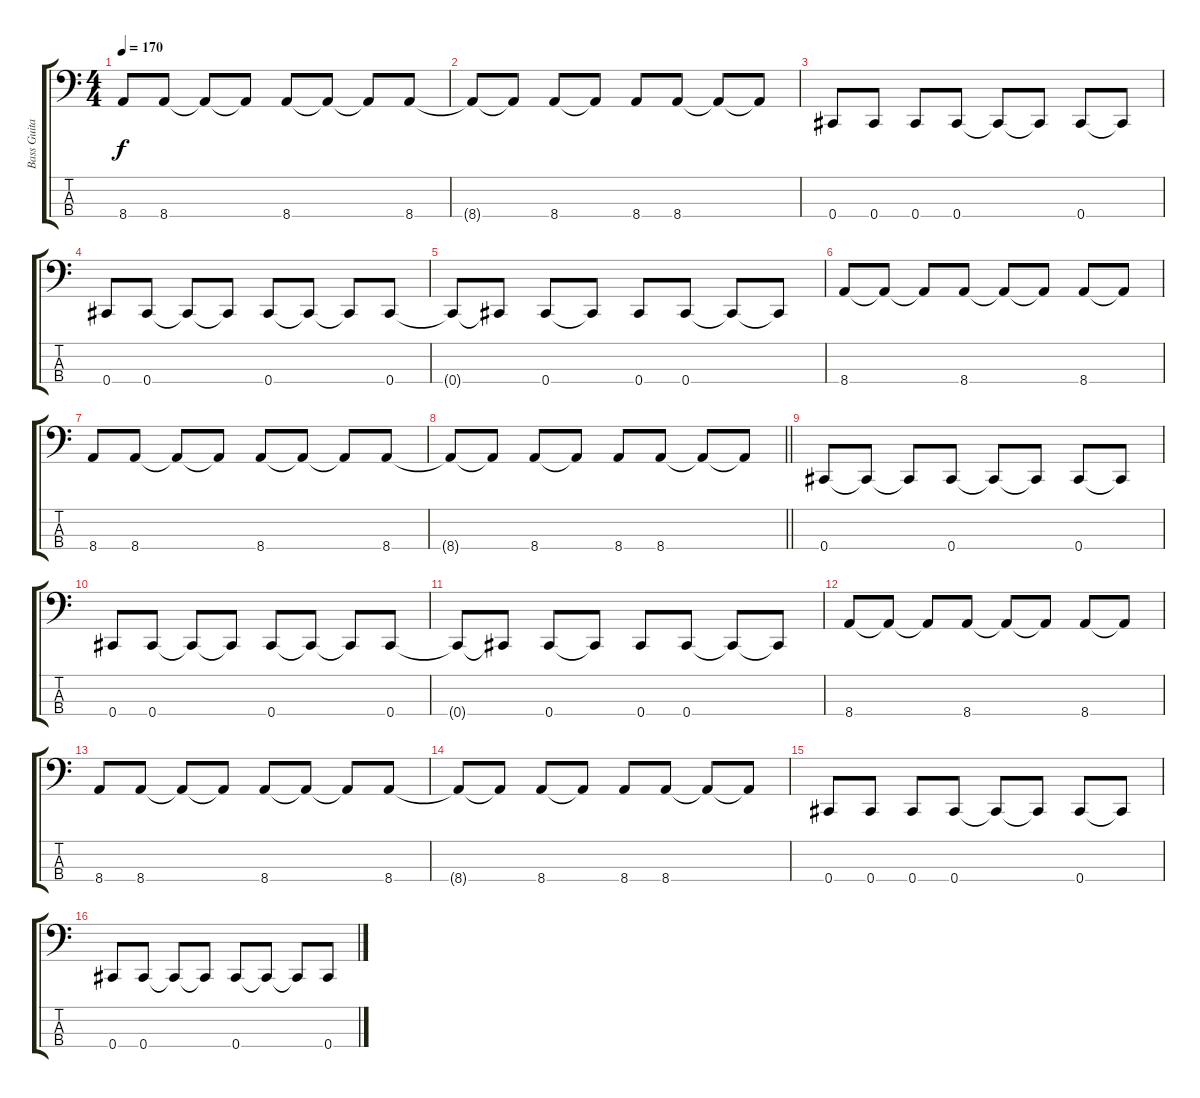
\track ("Bass Guitar" "Bass Guita") {instrument electricbassfinger}
\staff {score tabs}
\tuning (Gb2 Db2 Ab1 Db1) {hide}
\ts (4 4)
\tempo 170
\clef f4
\ks c
8.4.8{dy f} 8.4.8 8.4{t}.8 8.4{t}.8 8.4.8 8.4{t}.8 8.4{t}.8 8.4.8 |
8.4{t}.8 8.4{t}.8 8.4.8 8.4{t}.8 8.4.8 8.4.8 8.4{t}.8 8.4{t}.8 |
0.4.8 0.4.8 0.4.8 0.4.8 0.4{t}.8 0.4{t}.8 0.4.8 0.4{t}.8 |
0.4.8 0.4.8 0.4{t}.8 0.4{t}.8 0.4.8 0.4{t}.8 0.4{t}.8 0.4.8 |
0.4{t}.8 0.4{t}.8 0.4.8 0.4{t}.8 0.4.8 0.4.8 0.4{t}.8 0.4{t}.8 |
8.4.8 8.4{t}.8 8.4{t}.8 8.4.8 8.4{t}.8 8.4{t}.8 8.4.8 8.4{t}.8 |
8.4.8 8.4.8 8.4{t}.8 8.4{t}.8 8.4.8 8.4{t}.8 8.4{t}.8 8.4.8 |
\barLineRight lightlight
8.4{t}.8 8.4{t}.8 8.4.8 8.4{t}.8 8.4.8 8.4.8 8.4{t}.8 8.4{t}.8 |
0.4.8 0.4{t}.8 0.4{t}.8 0.4.8 0.4{t}.8 0.4{t}.8 0.4.8 0.4{t}.8 |
0.4.8 0.4.8 0.4{t}.8 0.4{t}.8 0.4.8 0.4{t}.8 0.4{t}.8 0.4.8 |
0.4{t}.8 0.4{t}.8 0.4.8 0.4{t}.8 0.4.8 0.4.8 0.4{t}.8 0.4{t}.8 |
8.4.8 8.4{t}.8 8.4{t}.8 8.4.8 8.4{t}.8 8.4{t}.8 8.4.8 8.4{t}.8 |
8.4.8 8.4.8 8.4{t}.8 8.4{t}.8 8.4.8 8.4{t}.8 8.4{t}.8 8.4.8 |
8.4{t}.8 8.4{t}.8 8.4.8 8.4{t}.8 8.4.8 8.4.8 8.4{t}.8 8.4{t}.8 |
0.4.8 0.4.8 0.4.8 0.4.8 0.4{t}.8 0.4{t}.8 0.4.8 0.4{t}.8 |
0.4.8 0.4.8 0.4{t}.8 0.4{t}.8 0.4.8 0.4{t}.8 0.4{t}.8 0.4.8
